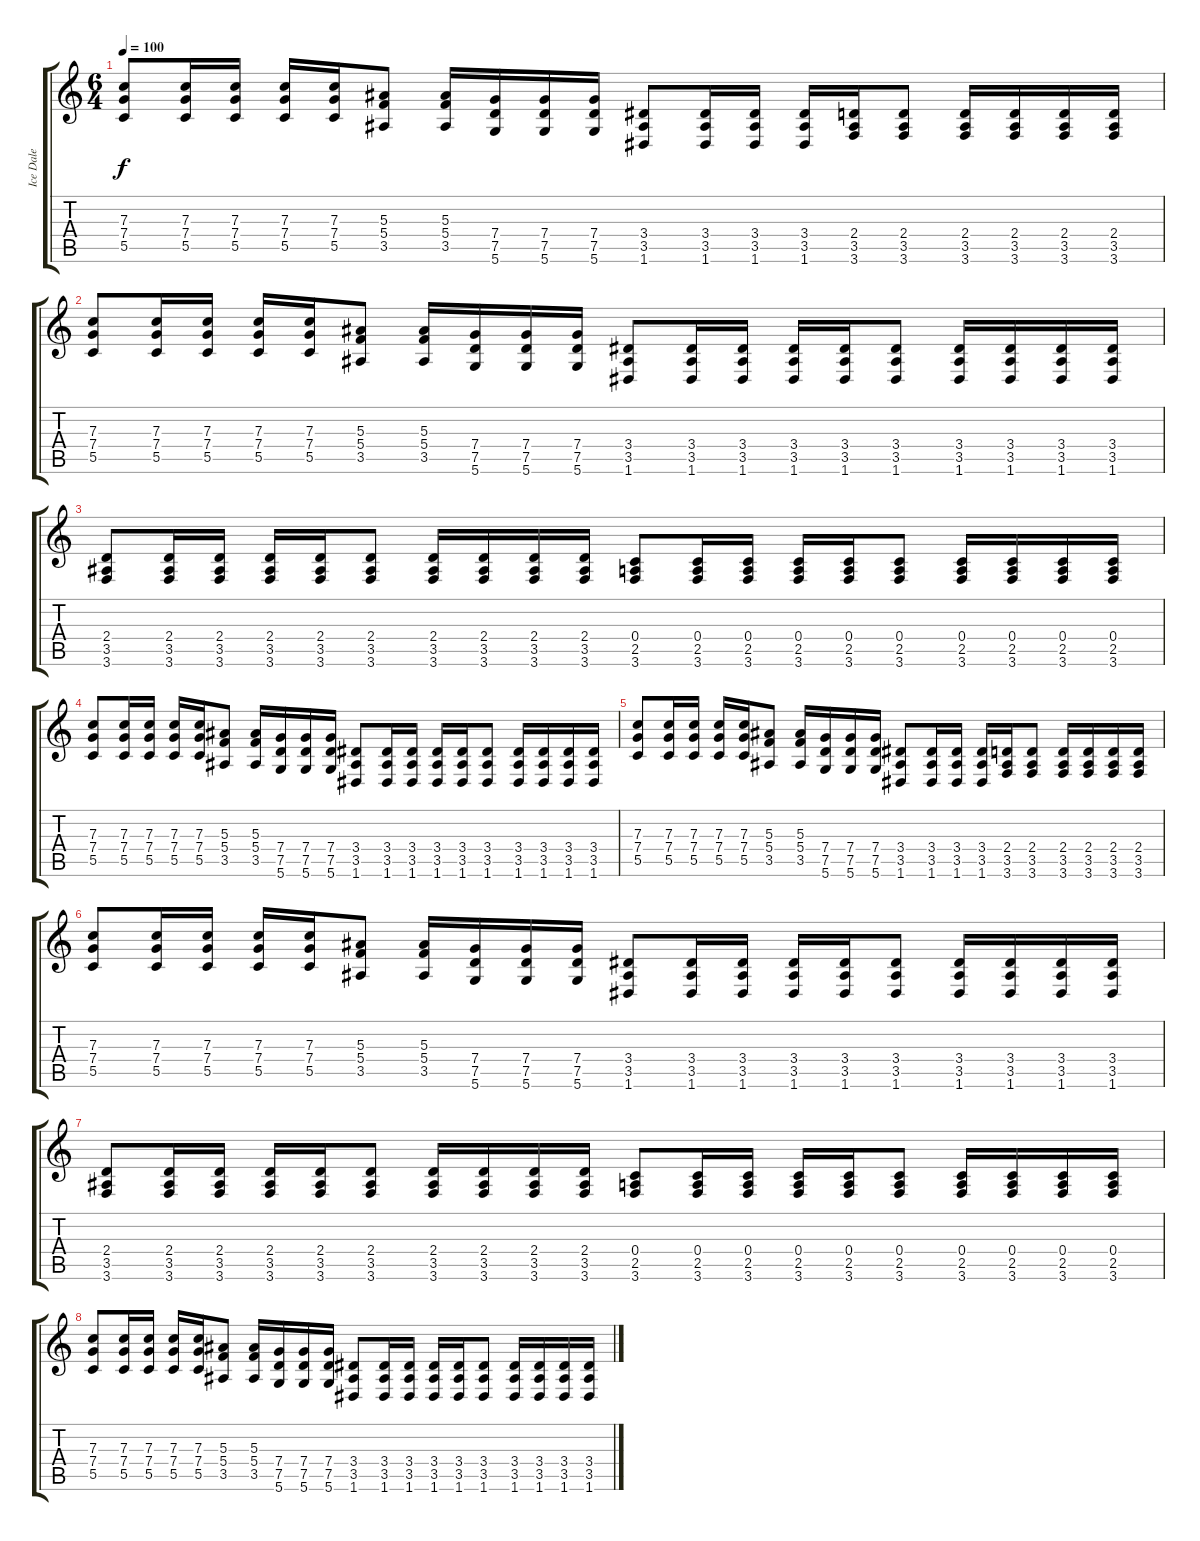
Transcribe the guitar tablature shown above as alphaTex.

\track ("Ice Dale" "Ice Dale") {instrument distortionguitar}
\staff {score tabs}
\tuning (D4 A3 F3 C3 G2 D2) {hide}
\ts (6 4)
\tempo 100
\clef g2
\ks c
(7.3 7.4 5.5).8{dy f} (7.3 7.4 5.5).16 (7.3 7.4 5.5).16 (7.3 7.4 5.5).16 (7.3 7.4 5.5).16 (5.3 5.4 3.5).8 (5.3 5.4 3.5).16 (7.4 7.5 5.6).16 (7.4 7.5 5.6).16 (7.4 7.5 5.6).16 (3.4 3.5 1.6).8 (3.4 3.5 1.6).16 (3.4 3.5 1.6).16 (3.4 3.5 1.6).16 (2.4 3.5 3.6).16 (2.4 3.5 3.6).8 (2.4 3.5 3.6).16 (2.4 3.5 3.6).16 (2.4 3.5 3.6).16 (2.4 3.5 3.6).16 |
(7.3 7.4 5.5).8 (7.3 7.4 5.5).16 (7.3 7.4 5.5).16 (7.3 7.4 5.5).16 (7.3 7.4 5.5).16 (5.3 5.4 3.5).8 (5.3 5.4 3.5).16 (7.4 7.5 5.6).16 (7.4 7.5 5.6).16 (7.4 7.5 5.6).16 (3.4 3.5 1.6).8 (3.4 3.5 1.6).16 (3.4 3.5 1.6).16 (3.4 3.5 1.6).16 (3.4 3.5 1.6).16 (3.4 3.5 1.6).8 (3.4 3.5 1.6).16 (3.4 3.5 1.6).16 (3.4 3.5 1.6).16 (3.4 3.5 1.6).16 |
(2.4 3.5 3.6).8 (2.4 3.5 3.6).16 (2.4 3.5 3.6).16 (2.4 3.5 3.6).16 (2.4 3.5 3.6).16 (2.4 3.5 3.6).8 (2.4 3.5 3.6).16 (2.4 3.5 3.6).16 (2.4 3.5 3.6).16 (2.4 3.5 3.6).16 (0.4 2.5 3.6).8 (0.4 2.5 3.6).16 (0.4 2.5 3.6).16 (0.4 2.5 3.6).16 (0.4 2.5 3.6).16 (0.4 2.5 3.6).8 (0.4 2.5 3.6).16 (0.4 2.5 3.6).16 (0.4 2.5 3.6).16 (0.4 2.5 3.6).16 |
(7.3 7.4 5.5).8 (7.3 7.4 5.5).16 (7.3 7.4 5.5).16 (7.3 7.4 5.5).16 (7.3 7.4 5.5).16 (5.3 5.4 3.5).8 (5.3 5.4 3.5).16 (7.4 7.5 5.6).16 (7.4 7.5 5.6).16 (7.4 7.5 5.6).16 (3.4 3.5 1.6).8 (3.4 3.5 1.6).16 (3.4 3.5 1.6).16 (3.4 3.5 1.6).16 (3.4 3.5 1.6).16 (3.4 3.5 1.6).8 (3.4 3.5 1.6).16 (3.4 3.5 1.6).16 (3.4 3.5 1.6).16 (3.4 3.5 1.6).16 |
(7.3 7.4 5.5).8 (7.3 7.4 5.5).16 (7.3 7.4 5.5).16 (7.3 7.4 5.5).16 (7.3 7.4 5.5).16 (5.3 5.4 3.5).8 (5.3 5.4 3.5).16 (7.4 7.5 5.6).16 (7.4 7.5 5.6).16 (7.4 7.5 5.6).16 (3.4 3.5 1.6).8 (3.4 3.5 1.6).16 (3.4 3.5 1.6).16 (3.4 3.5 1.6).16 (2.4 3.5 3.6).16 (2.4 3.5 3.6).8 (2.4 3.5 3.6).16 (2.4 3.5 3.6).16 (2.4 3.5 3.6).16 (2.4 3.5 3.6).16 |
(7.3 7.4 5.5).8 (7.3 7.4 5.5).16 (7.3 7.4 5.5).16 (7.3 7.4 5.5).16 (7.3 7.4 5.5).16 (5.3 5.4 3.5).8 (5.3 5.4 3.5).16 (7.4 7.5 5.6).16 (7.4 7.5 5.6).16 (7.4 7.5 5.6).16 (3.4 3.5 1.6).8 (3.4 3.5 1.6).16 (3.4 3.5 1.6).16 (3.4 3.5 1.6).16 (3.4 3.5 1.6).16 (3.4 3.5 1.6).8 (3.4 3.5 1.6).16 (3.4 3.5 1.6).16 (3.4 3.5 1.6).16 (3.4 3.5 1.6).16 |
(2.4 3.5 3.6).8 (2.4 3.5 3.6).16 (2.4 3.5 3.6).16 (2.4 3.5 3.6).16 (2.4 3.5 3.6).16 (2.4 3.5 3.6).8 (2.4 3.5 3.6).16 (2.4 3.5 3.6).16 (2.4 3.5 3.6).16 (2.4 3.5 3.6).16 (0.4 2.5 3.6).8 (0.4 2.5 3.6).16 (0.4 2.5 3.6).16 (0.4 2.5 3.6).16 (0.4 2.5 3.6).16 (0.4 2.5 3.6).8 (0.4 2.5 3.6).16 (0.4 2.5 3.6).16 (0.4 2.5 3.6).16 (0.4 2.5 3.6).16 |
(7.3 7.4 5.5).8 (7.3 7.4 5.5).16 (7.3 7.4 5.5).16 (7.3 7.4 5.5).16 (7.3 7.4 5.5).16 (5.3 5.4 3.5).8 (5.3 5.4 3.5).16 (7.4 7.5 5.6).16 (7.4 7.5 5.6).16 (7.4 7.5 5.6).16 (3.4 3.5 1.6).8 (3.4 3.5 1.6).16 (3.4 3.5 1.6).16 (3.4 3.5 1.6).16 (3.4 3.5 1.6).16 (3.4 3.5 1.6).8 (3.4 3.5 1.6).16 (3.4 3.5 1.6).16 (3.4 3.5 1.6).16 (3.4 3.5 1.6).16
